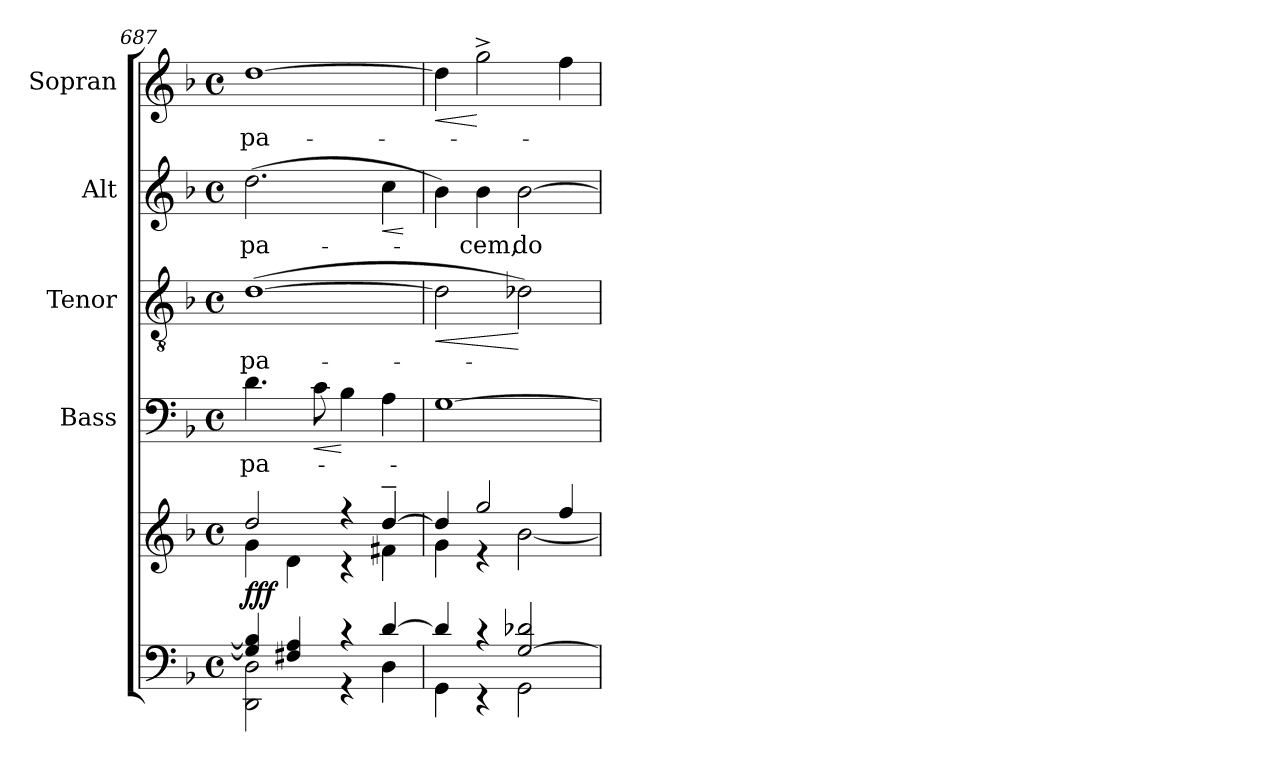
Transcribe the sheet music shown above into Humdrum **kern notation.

**kern	**kern	**dynam	**kern	**text	**dynam	**kern	**text	**dynam	**kern	**text	**dynam	**kern	**text	**dynam
*part5	*part5	*part5	*part4	*part4	*part4	*part3	*part3	*part3	*part2	*part2	*part2	*part1	*part1	*part1
*staff6	*staff5	*staff5/6	*staff4	*staff4	*staff4	*staff3	*staff3	*staff3	*staff2	*staff2	*staff2	*staff1	*staff1	*staff1
*	*	*	*I"Bass	*	*	*I"Tenor	*	*	*I"Alt	*	*	*I"Sopran	*	*
*	*	*	*I'B.	*	*	*I'T.	*	*	*I'A.	*	*	*I'S.	*	*
*clefF4	*clefG2	*	*clefF4	*	*	*clefGv2	*	*	*clefG2	*	*	*clefG2	*	*
*k[b-]	*k[b-]	*	*k[b-]	*	*	*k[b-]	*	*	*k[b-]	*	*	*k[b-]	*	*
*F:	*F:	*	*F:	*	*	*F:	*	*	*F:	*	*	*F:	*	*
*M4/4	*M4/4	*	*M4/4	*	*	*M4/4	*	*	*M4/4	*	*	*M4/4	*	*
*met(c)	*met(c)	*	*met(c)	*	*	*met(c)	*	*	*met(c)	*	*	*met(c)	*	*
=687	=687	=687	=687	=687	=687	=687	=687	=687	=687	=687	=687	=687	=687	=687
*^	*^	*	*	*	*	*	*	*	*	*	*	*	*	*
!	!	!	!	!LO:DY:b	!	!LO:LY:b	!	!	!LO:LY:b	!	!	!LO:LY:b	!	!	!LO:LY:b	!
4G/] 4B-/]	2DD\ 2D\	2dd/	4g\	fff	4.d\	pa-	.	(>[1d	pa-	.	(>2.dd\	pa-	.	[1dd	pa-	.
4F#X/ 4A/	.	.	4d\	.	.	.	.	.	.	.	.	.	.	.	.	.
!	!	!	!	!	!	!	!LO:HP:b	!	!	!	!	!	!	!	!	!
.	.	.	.	.	8c\	.	<	.	.	.	.	.	.	.	.	.
4r	4r	4r	4r	.	4B-\	.	[	.	.	.	.	.	.	.	.	.
!	!	!	!	!	!	!	!	!	!	!	!	!	!LO:HP:b	!	!	!
[>4d/	4D\	[>4dd~>/	4f#X\	.	4A\	.	.	.	.	.	4cc\	.	<	.	.	.
*v	*v	*	*	*	*	*	*	*	*	*	*	*	*	*	*	*
*	*v	*v	*	*	*	*	*	*	*	*	*	*	*	*	*
.	.	.	.	.	.	.	.	.	.	.	[	.	.	.
!!LO:PB:g=z
=688	=688	=688	=688	=688	=688	=688	=688	=688	=688	=688	=688	=688	=688	=688
*^	*^	*	*	*	*	*	*	*	*	*	*	*	*	*
!	!	!	!	!	!	!	!	!	!	!LO:HP:b	!	!	!	!	!	!LO:HP:b
4d/]	4GG\	4dd/]	4g\	.	[1G	.	.	2d\]	.	<	4b-\)	.	.	4dd\]	.	<
!	!	!	!	!	!	!	!	!	!	!	!	!LO:LY:b	!	!	!	!
4r	4r	2gg/	4re	.	.	.	.	.	.	.	4b-\	-cem,	.	2gg^>\	.	[
!	!	!	!	!	!	!	!	!	!	!	!	!LO:LY:b	!	!	!	!
[>2G/ 2d-X/	2GG\	.	[<2b-\	.	.	.	.	2d-X\)	.	[	[2b-\	do-	.	.	.	.
.	.	4ff/	.	.	.	.	.	.	.	.	.	.	.	4ff\	.	.
*v	*v	*	*	*	*	*	*	*	*	*	*	*	*	*	*	*
*	*v	*v	*	*	*	*	*	*	*	*	*	*	*	*	*
=	=	=	=	=	=	=	=	=	=	=	=	=	=	=
*-	*-	*-	*-	*-	*-	*-	*-	*-	*-	*-	*-	*-	*-	*-
